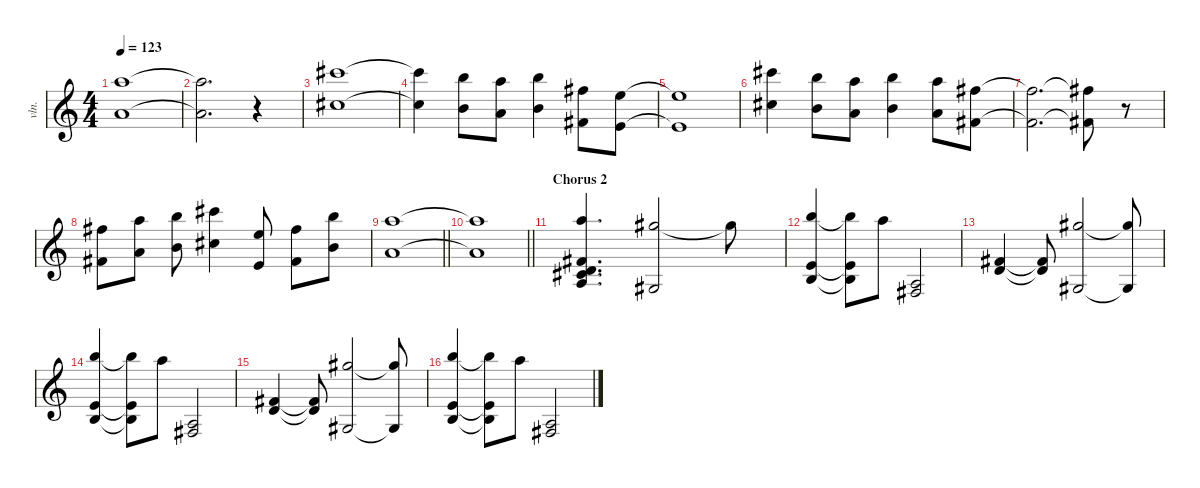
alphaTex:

\defaultSystemsLayout 4
\hideDynamics
\bracketExtendMode nobrackets
\otherSystemsTrackNameOrientation horizontal
\track ("Synth" "vln.") {instrument stringensemble1}
\staff {score}
\tuning (E4 B3 G3 D3 A2 E2)
\ts (4 4)
\tempo 123
\clef g2
\ks c
(17.1 19.4).1{dy f beam Down} |
(17.1{t} 19.4{t}).2{d beam Down} r.4{beam Down} |
(21.1{acc #} 23.4{acc #}).1{beam Down} |
(21.1{t acc #} 23.4{t acc #}).4{beam Down} (19.1 21.4).8{beam Down} (17.1 19.4).8{beam Down} (19.1 21.4).4{beam Down} (19.2{acc #} 21.5{acc #}).8{beam Down} (21.3 19.5).8{beam Down} |
(21.3{t} 19.5{t}).1{beam Up} |
(21.1{acc #} 23.4{acc #}).4{beam Down} (19.1 21.4).8{beam Down} (17.1 19.4).8{beam Down} (19.1 21.4).4{beam Down} (17.1 19.4).8{beam Down} (19.2{acc #} 21.5{acc #}).8{beam Down} |
(19.2{t acc #} 21.5{t acc #}).2{d beam Down} (19.2{t acc #} 21.5{t acc #}).8{beam Down} r.8{beam Down} |
(14.1{acc #} 16.4{acc #}).8{beam Down} (17.1 14.3).8{beam Down} (19.1 16.3).8{beam Down} (21.1{acc #} 18.3{acc #}).4{beam Down} (17.2 19.5).8{beam Up} (19.2{acc #} 21.5{acc #}).8{beam Down} (19.1 21.4).8{beam Down} |
\barLineRight lightlight
(17.1 19.4).1{beam Down} |
\barLineRight lightlight
(17.1{t} 19.4{t}).1{beam Down} |
\section ("" "Chorus 2")
(17.1 11.3{acc #} 11.4{acc #} 17.5 17.6).4{d beam Up} (16.1{acc #} 16.6{acc #}).2{beam Up} 16.1{t acc #}.8{beam Down} |
(19.1 19.5 19.6).4{beam Up} (19.1{t} 19.5{t} 19.6{t}).8{beam Down} 17.1.8{beam Down} (12.5 14.6{acc #}).2{beam Up} |
(11.3{acc #} 12.4).4{beam Up} (11.3{t acc #} 12.4{t}).8{beam Up} (16.1{acc #} 16.6{acc #}).2{beam Up} (16.1{t acc #} 16.6{t acc #}).8{beam Up} |
(19.1 19.5 19.6).4{beam Up} (19.1{t} 19.5{t} 19.6{t}).8{beam Down} 17.1.8{beam Down} (12.5 14.6{acc #}).2{beam Up} |
(11.3{acc #} 12.4).4{beam Up} (11.3{t acc #} 12.4{t}).8{beam Up} (16.1{acc #} 16.6{acc #}).2{beam Up} (16.1{t acc #} 16.6{t acc #}).8{beam Up} |
(19.1 19.5 19.6).4{beam Up} (19.1{t} 19.5{t} 19.6{t}).8{beam Down} 17.1.8{beam Down} (12.5 14.6{acc #}).2{beam Up}
